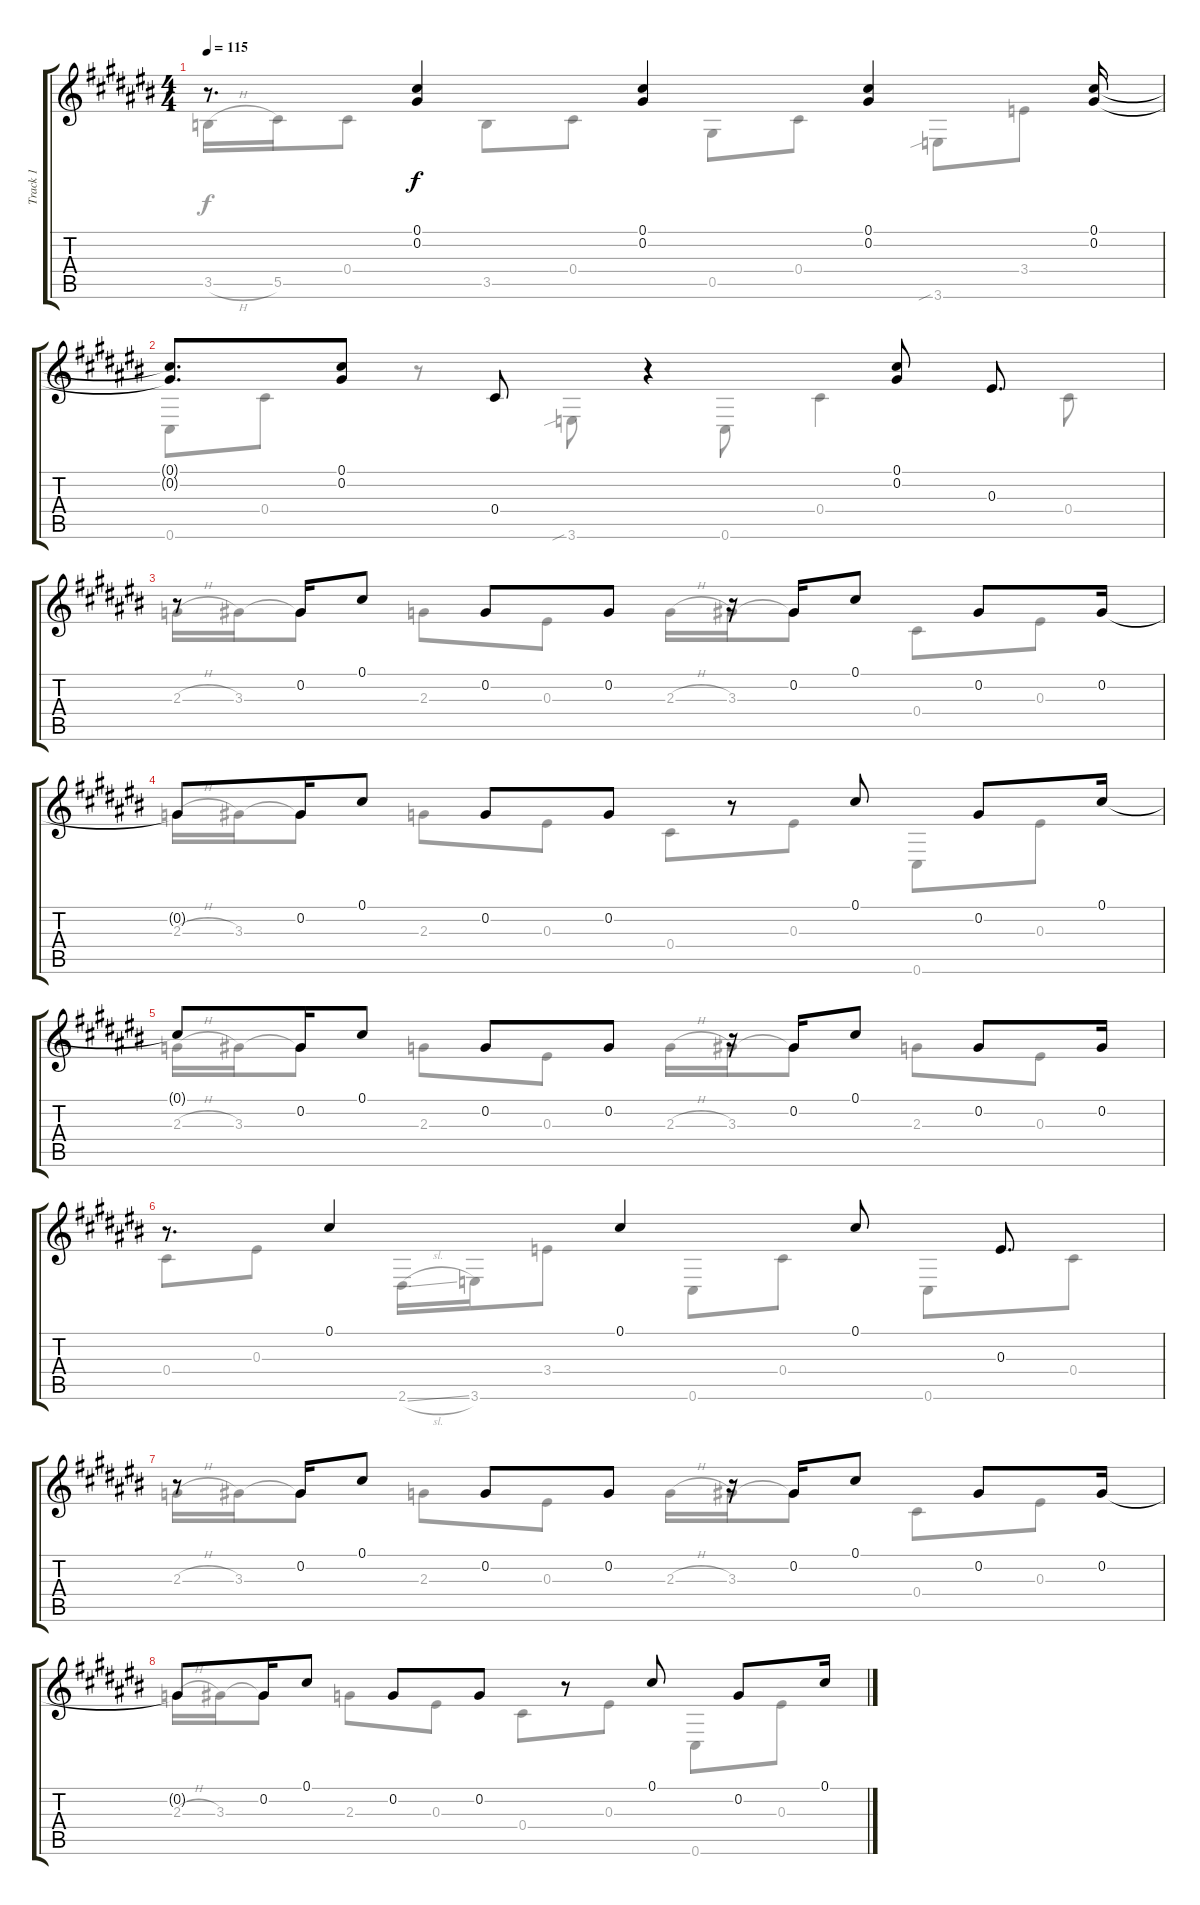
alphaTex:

\track ("Track 1" "Track 1") {instrument acousticguitarsteel}
\staff {score tabs}
\tuning (Db4 Ab3 F3 Db3 Ab2 Db2) {hide}
\voice
\ts (4 4)
\tempo 115
\clef g2
\ks c#
r.8{d dy f} (0.1 0.2).4 (0.1 0.2).4 (0.1 0.2).4 (0.1 0.2).16 |
(0.1{t} 0.2{t}).8{d} (0.1 0.2).8 0.4.8 r.4 (0.1 0.2).8 0.3.8{d} |
r.8 0.2.16 0.1.8 0.2.8 0.2.8 r.16 0.2.16 0.1.8 0.2.8 0.2.16 |
0.2{t}.8 0.2.16 0.1.8 0.2.8 0.2.8 r.8 0.1.8 0.2.8 0.1.16 |
0.1{t}.8 0.2.16 0.1.8 0.2.8 0.2.8 r.16 0.2.16 0.1.8 0.2.8 0.2.16 |
r.8{d} 0.1.4 0.1.4 0.1.8 0.3.8{d} |
r.8 0.2.16 0.1.8 0.2.8 0.2.8 r.16 0.2.16 0.1.8 0.2.8 0.2.16 |
0.2{t}.8 0.2.16 0.1.8 0.2.8 0.2.8 r.8 0.1.8 0.2.8 0.1.16
\voice
\clef g2
\ottava regular
\simile none
\ks c#
3.5{h}.16{dy f} 5.5.16 0.4.8 3.5.8 0.4.8 0.5.8 0.4.8 3.6{sib}.8 3.4.8 |
0.6.8 0.4.8 r.8 3.6{sib}.8 0.6.8 0.4.4 0.4.8 |
2.3{h}.16 3.3.16 3.3{t}.8 2.3.8 0.3.8 2.3{h}.16 3.3.16 3.3{t}.8 0.4.8 0.3.8 |
2.3{h}.16 3.3.16 3.3{t}.8 2.3.8 0.3.8 0.4.8 0.3.8 0.6.8 0.3.8 |
2.3{h}.16 3.3.16 3.3{t}.8 2.3.8 0.3.8 2.3{h}.16 3.3.16 3.3{t}.8 2.3.8 0.3.8 |
0.4.8 0.3.8 2.6{sl}.16 3.6.16 3.4.8 0.6.8 0.4.8 0.6.8 0.4.8 |
2.3{h}.16 3.3.16 3.3{t}.8 2.3.8 0.3.8 2.3{h}.16 3.3.16 3.3{t}.8 0.4.8 0.3.8 |
2.3{h}.16 3.3.16 3.3{t}.8 2.3.8 0.3.8 0.4.8 0.3.8 0.6.8 0.3.8
